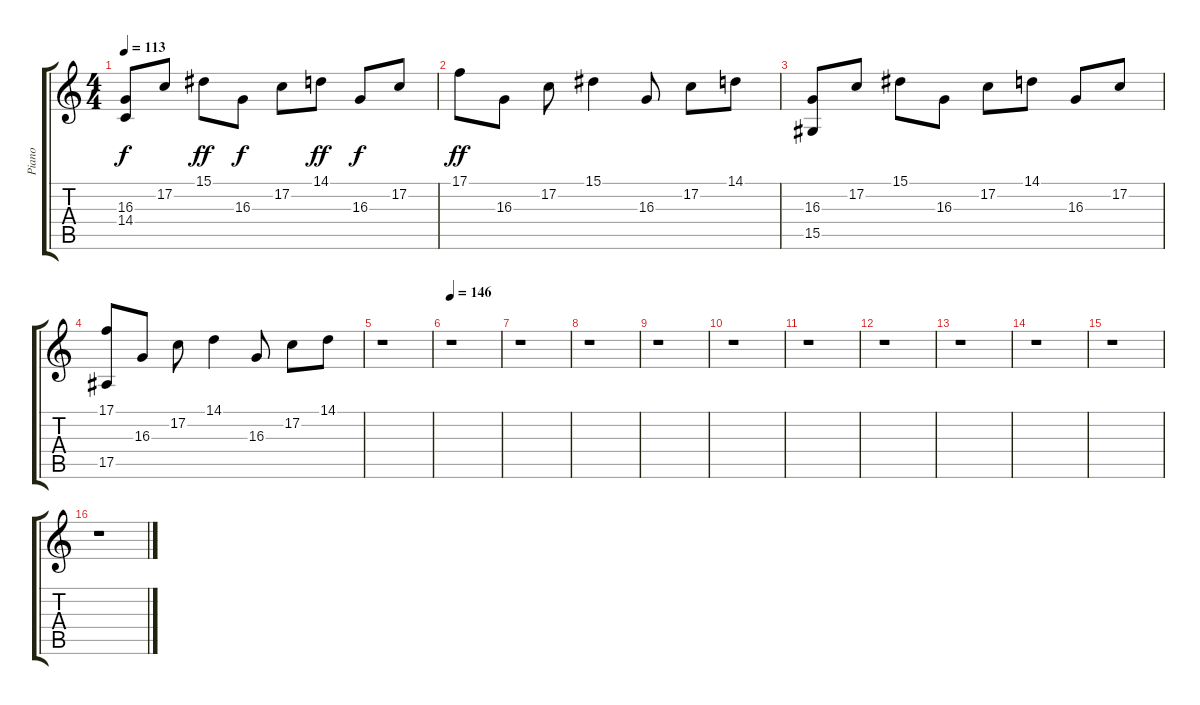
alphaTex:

\track ("Piano" "Piano") {instrument acousticgrandpiano}
\staff {score tabs}
\tuning (C4 G3 Eb3 Bb2 F2 C2) {hide}
\ts (4 4)
\tempo 113
\clef g2
\ks c
(16.3 14.4).8{dy f} 17.2.8 15.1.8{dy ff} 16.3.8{dy f} 17.2.8 14.1.8{dy ff} 16.3.8{dy f} 17.2.8 |
17.1.8{dy ff} 16.3.8 17.2.8 15.1.4 16.3.8 17.2.8 14.1.8 |
(16.3 15.5).8 17.2.8 15.1.8 16.3.8 17.2.8 14.1.8 16.3.8 17.2.8 |
(17.1 17.5).8 16.3.8 17.2.8 14.1.4 16.3.8 17.2.8 14.1.8 |
r.1 |
\tempo 146
r.1 |
r.1 |
r.1 |
r.1 |
r.1 |
r.1 |
r.1 |
r.1 |
r.1 |
r.1 |
r.1
